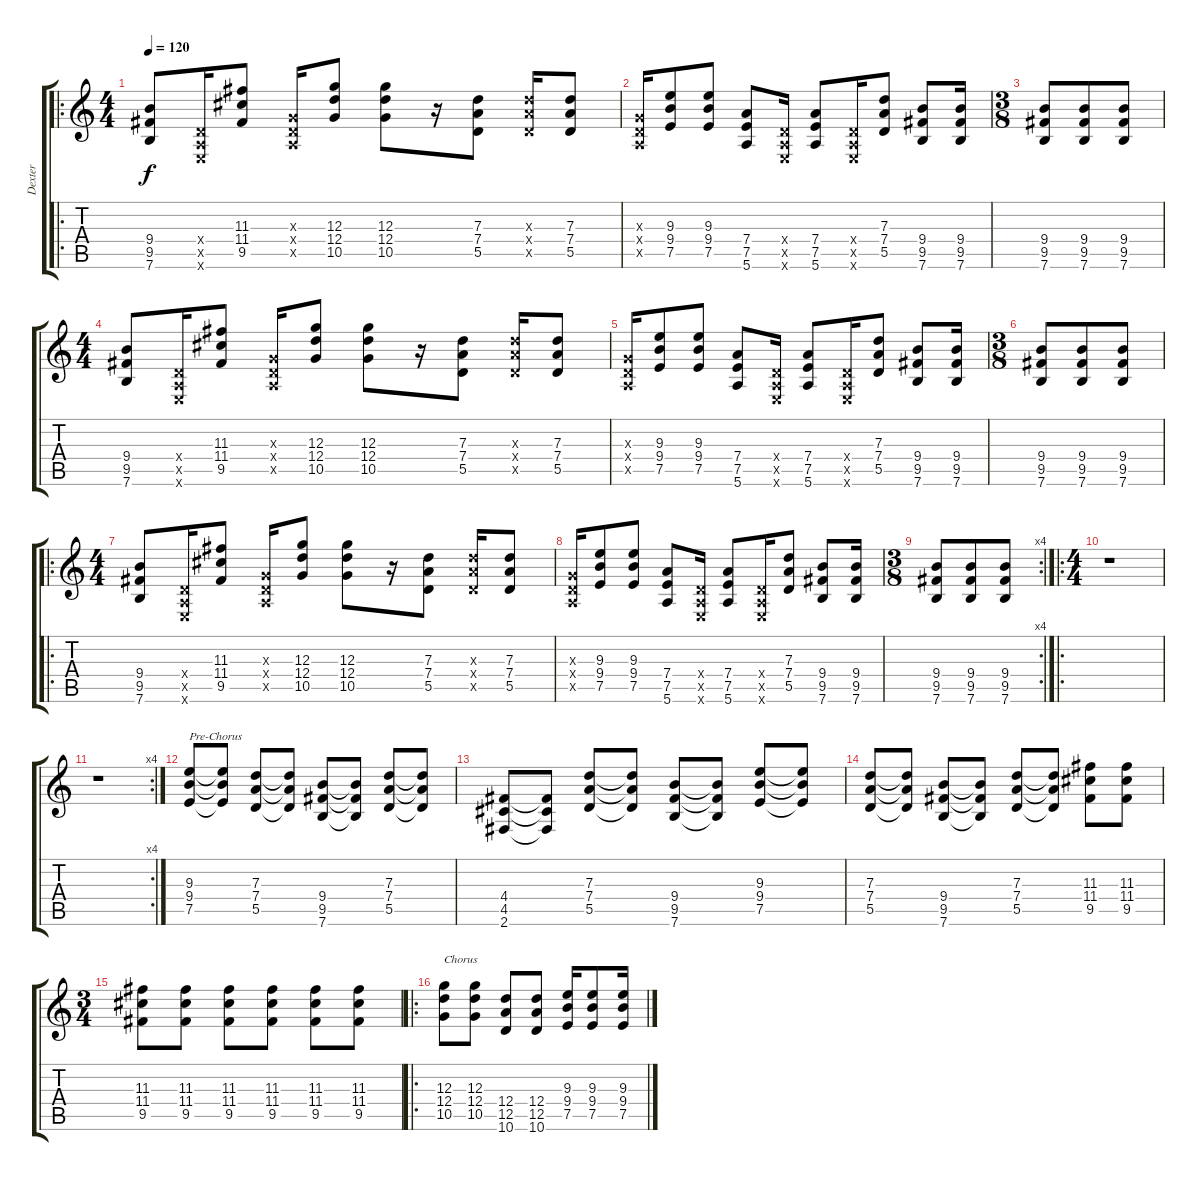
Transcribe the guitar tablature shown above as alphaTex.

\track ("Dexter" "Dexter") {instrument distortionguitar}
\staff {score tabs}
\tuning (E4 B3 G3 D3 A2 E2) {hide}
\ro
\ts (4 4)
\tempo 120
\clef g2
\ks c
(9.4 9.5 7.6).8{dy f balance 0 instrument distortionguitar} (0.4{x} 0.5{x} 0.6{x}).16 (11.3 11.4 9.5).8 (0.3{x} 0.4{x} 0.5{x}).16 (12.3 12.4 10.5).8 (12.3 12.4 10.5).8 r.16 (7.3 7.4 5.5).8 (7.3{x} 7.4{x} 5.5{x}).16 (7.3 7.4 5.5).8 |
(0.3{x} 0.4{x} 0.5{x}).16 (9.3 9.4 7.5).8 (9.3 9.4 7.5).8 (7.4 7.5 5.6).8 (0.4{x} 0.5{x} 0.6{x}).16 (7.4 7.5 5.6).8 (0.4{x} 0.5{x} 0.6{x}).16 (7.3 7.4 5.5).8 (9.4 9.5 7.6).8 (9.4 9.5 7.6).16 |
\ts (3 8)
(9.4 9.5 7.6).8 (9.4 9.5 7.6).8 (9.4 9.5 7.6).8 |
\ts (4 4)
(9.4 9.5 7.6).8 (0.4{x} 0.5{x} 0.6{x}).16 (11.3 11.4 9.5).8 (0.3{x} 0.4{x} 0.5{x}).16 (12.3 12.4 10.5).8 (12.3 12.4 10.5).8 r.16 (7.3 7.4 5.5).8 (7.3{x} 7.4{x} 5.5{x}).16 (7.3 7.4 5.5).8 |
(0.3{x} 0.4{x} 0.5{x}).16 (9.3 9.4 7.5).8 (9.3 9.4 7.5).8 (7.4 7.5 5.6).8 (0.4{x} 0.5{x} 0.6{x}).16 (7.4 7.5 5.6).8 (0.4{x} 0.5{x} 0.6{x}).16 (7.3 7.4 5.5).8 (9.4 9.5 7.6).8 (9.4 9.5 7.6).16 |
\ts (3 8)
(9.4 9.5 7.6).8 (9.4 9.5 7.6).8 (9.4 9.5 7.6).8 |
\ro
\ts (4 4)
(9.4 9.5 7.6).8{balance 5} (0.4{x} 0.5{x} 0.6{x}).16 (11.3 11.4 9.5).8 (0.3{x} 0.4{x} 0.5{x}).16 (12.3 12.4 10.5).8 (12.3 12.4 10.5).8 r.16 (7.3 7.4 5.5).8 (7.3{x} 7.4{x} 5.5{x}).16 (7.3 7.4 5.5).8 |
(0.3{x} 0.4{x} 0.5{x}).16 (9.3 9.4 7.5).8 (9.3 9.4 7.5).8 (7.4 7.5 5.6).8 (0.4{x} 0.5{x} 0.6{x}).16 (7.4 7.5 5.6).8 (0.4{x} 0.5{x} 0.6{x}).16 (7.3 7.4 5.5).8 (9.4 9.5 7.6).8 (9.4 9.5 7.6).16 |
\rc 4
\ts (3 8)
(9.4 9.5 7.6).8 (9.4 9.5 7.6).8 (9.4 9.5 7.6).8 |
\ro
\ts (4 4)
r.1 |
\rc 4
r.1 |
(9.3 9.4 7.5).8{txt "Pre-Chorus"} (9.3{t} 9.4{t} 7.5{t}).8 (7.3 7.4 5.5).8 (7.3{t} 7.4{t} 5.5{t}).8 (9.4 9.5 7.6).8 (9.4{t} 9.5{t} 7.6{t}).8 (7.3 7.4 5.5).8 (7.3{t} 7.4{t} 5.5{t}).8 |
(4.4 4.5 2.6).8 (4.4{t} 4.5{t} 2.6{t}).8 (7.3 7.4 5.5).8 (7.3{t} 7.4{t} 5.5{t}).8 (9.4 9.5 7.6).8 (9.4{t} 9.5{t} 7.6{t}).8 (9.3 9.4 7.5).8 (9.3{t} 9.4{t} 7.5{t}).8 |
(7.3 7.4 5.5).8 (7.3{t} 7.4{t} 5.5{t}).8 (9.4 9.5 7.6).8 (9.4{t} 9.5{t} 7.6{t}).8 (7.3 7.4 5.5).8 (7.3{t} 7.4{t} 5.5{t}).8 (11.3 11.4 9.5).8 (11.3 11.4 9.5).8 |
\ts (3 4)
(11.3 11.4 9.5).8 (11.3 11.4 9.5).8 (11.3 11.4 9.5).8 (11.3 11.4 9.5).8 (11.3 11.4 9.5).8 (11.3 11.4 9.5).8 |
\ro
(12.3 12.4 10.5).8{txt "Chorus"} (12.3 12.4 10.5).8 (12.4 12.5 10.6).8 (12.4 12.5 10.6).8 (9.3 9.4 7.5).16 (9.3 9.4 7.5).8 (9.3 9.4 7.5).16
